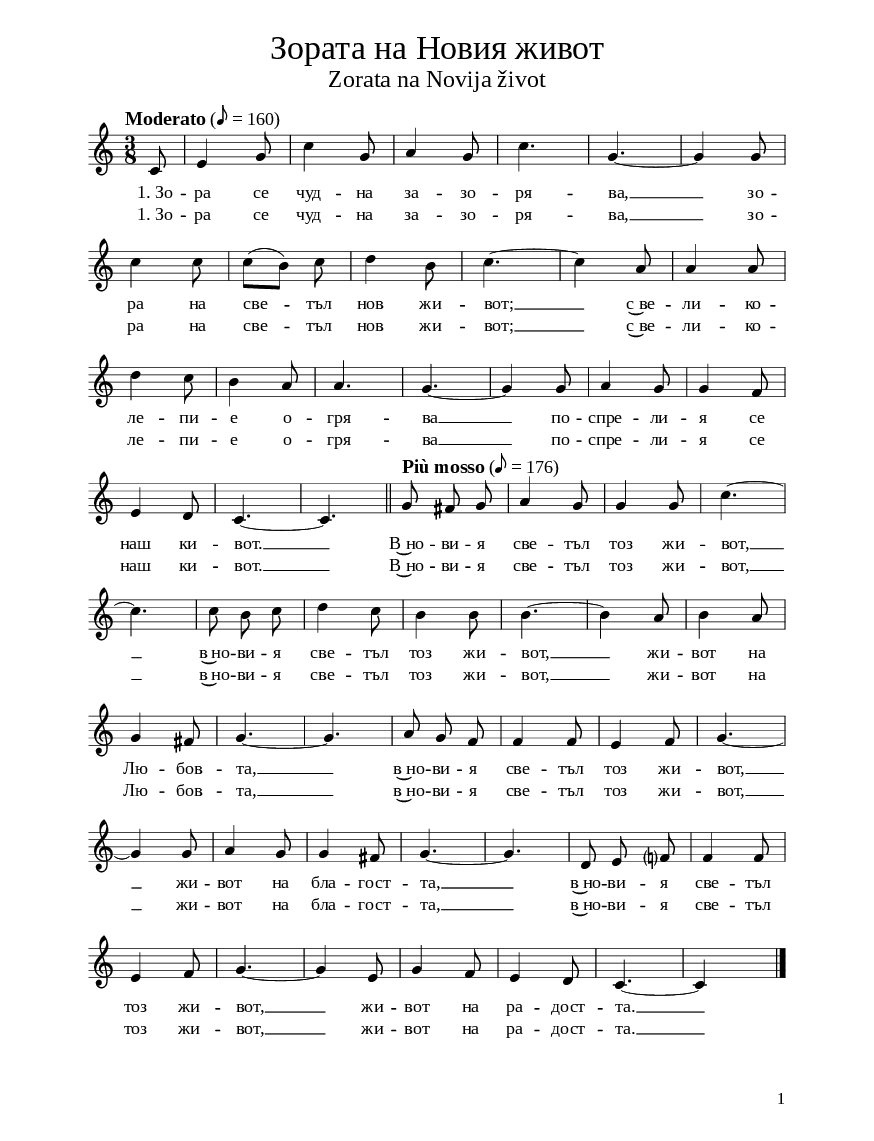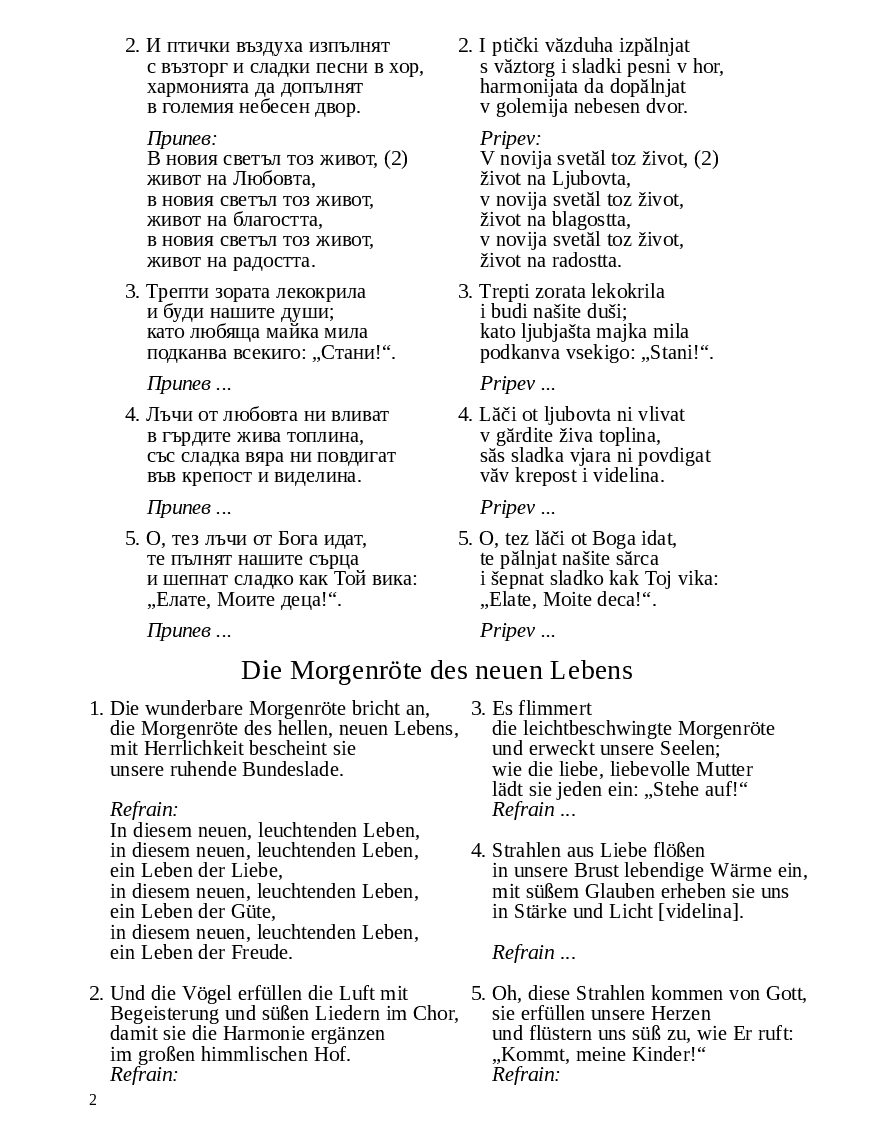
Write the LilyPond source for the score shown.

\version "2.24.3"

% include paper part and global functions
\include "include/globals.ily"

\bookpart {
  \label #'ref016
  \tocItem \markup "Зората на Новия живот – Zorata na Novija život"
  \include "include/bookpart-paper.ily"
  \score {
    \include "include/score-layout.ily"

    \new Voice \absolute  {
      \clef treble
      \key c \major
      \time 3/8
      \tempoFunc "Moderato" 8 "160"
      \partial 8
      \autoBeamOff
      c'8 |e'4 g'8|c''4 g'8 |a'4 g'8 |c''4.| g'4. ~ |  g'4 g'8 |\break
      c''4 c''8| \once \autoBeamOn c''8 ([  b'8  ])  \noBeam  c''8 |d''4 b'8  |c''4. ~ | c''4  a'8| a'4 a'8| \break
      d''4  c''8| b'4 a'8| a'4. | g'4. ~ | g'4  g'8 | a'4 g'8 | g'4 f'8 | \break
      e'4 d'8| c'4. ~ | c'4.  | \bar "||"
      \tempoFunc "Più mosso" 8 "176"
      g'8  fis'8 g'8 | a'4 g'8 | g'4 g'8 | c''4. ~ | \break
      c''4.  | c''8 b'8 c''8| d''4 c''8 | b'4  b'8 | b'4. ~ | b'4   a'8| b'4 a'8 | \break
      g'4 fis'8 | g'4. ~ | g'4.  | a'8 g'8 f'8 | f'4 f'8 | e'4 f'8 | g'4. ~ | \break
      g'4  g'8 | a'4 g'8 | g'4 fis'8 | g'4. ~ | g'4. | d'8 e'8 f'?8| f'4 f'8 | \break
      e'4 f'8 | g'4. ~ |g'4  e'8 | g'4 f'8 | e'4 d'8 | c'4. ~ | c' 4 s8 | \bar "|."
    }

    \addlyrics {
      "1. Зо" -- ра се чуд -- на за -- зо -- ря -- ва, __ зо --
      ра на све -- тъл нов жи -- вот; __ с~ве -- ли -- ко --
      ле -- пи -- е о -- гря -- ва __  по -- спре -- ли -- я се
      наш ки -- вот. __  В~но -- ви -- я све -- тъл тоз жи -- вот, __
      в~но -- ви -- я све -- тъл тоз жи -- вот, __  жи -- вот на
      Лю -- бов -- та, __   в~но -- ви -- я све -- тъл тоз жи -- вот, __
      жи -- вот на бла -- гост -- та, __  в~но -- ви -- я све -- тъл
      тоз жи -- вот, __  жи -- вот на ра -- дост -- та. __
    }

    \addlyrics {
      "1. Зо" -- ра се чуд -- на за -- зо -- ря -- ва, __ зо --
      ра на све -- тъл нов жи -- вот; __ с~ве -- ли -- ко --
      ле -- пи -- е о -- гря -- ва __  по -- спре -- ли -- я се
      наш ки -- вот. __  В~но -- ви -- я све -- тъл тоз жи -- вот, __
      в~но -- ви -- я све -- тъл тоз жи -- вот, __  жи -- вот на
      Лю -- бов -- та, __   в~но -- ви -- я све -- тъл тоз жи -- вот, __
      жи -- вот на бла -- гост -- та, __  в~но -- ви -- я све -- тъл
      тоз жи -- вот, __  жи -- вот на ра -- дост -- та. __
    }

    \header {
      title = \titleFunc "Зората на Новия живот" "Zorata na Novija život"
    }

    \midi{}
  } % score

  \pageBreak

  \markup \fontsize #+2.3 {
    \hspace #5
    \override #'(baseline-skip . 2.8)
    
    \column {
      \line { 2. И птички въздуха изпълнят }
      \line {   "   " с възторг и сладки песни в хор, }
      \line {   "   " хармонията да допълнят }
      \line {   "   " в големия небесен двор.}

      \vspace #0.5
      \line { "   " \italic {Припев: } }
      \line {  "   " В новия светъл тоз живот, (2) }
      \line { "   " живот на Любовта, }
      \line {  "   " в новия светъл тоз живот,}
      \line { "   " живот на благостта, }
      \line { "   "  в новия светъл тоз живот,}
      \line {  "   " живот на радостта.}
       \vspace #0.5

      \line { 3. Трепти зората лекокрила  }
      \line {   "   " и буди нашите души; }
      \line {   "   " като любяща майка мила}
      \line {   "   " подканва всекиго: „Стани!“.}

      \vspace #0.5
      \line { "   " \italic {Припев ...} }
       \vspace #0.5

      \line { 4. Лъчи от  любовта ни вливат }
      \line {   "   " в гърдите жива топлина, }
      \line {   "   " със сладка вяра ни повдигат }
      \line {   "   " във крепост и виделина. }

      \vspace #0.5
      \line { "   " \italic {Припев ...} }
       \vspace #0.5

      \line { 5.  О, тез лъчи от Бога идат, }
      \line {   "   " те пълнят нашите сърца }
      \line {   "   " и шепнат сладко как Той вика: }
      \line {   "   " „Елате, Mоите деца!“. }
       \vspace #0.5
      \line { "   " \italic {Припев ...} }
     \vspace #0.5
    }

    \hspace #4
    \override #'(baseline-skip . 2.8)
     \column {
      \line { 2. I ptički văzduha izpălnjat }
      \line {   "   " s văztorg i sladki pesni v hor, }
      \line {   "   " harmonijata da dopălnjat }
      \line {   "   " v golemija nebesen dvor.}

      \vspace #0.5
      \line { "   " \italic {Pripev: } }
      \line {  "   " V novija svetăl toz život, (2) }
      \line { "   " život na Ljubovta, }
      \line {  "   " v novija svetăl toz život,}
      \line { "   " život na blagostta, }
      \line { "   "  v novija svetăl toz život,}
      \line {  "   " život na radostta.}
       \vspace #0.5

      \line { 3. Trepti zorata lekokrila  }
      \line {   "   " i budi našite duši; }
      \line {   "   " kato ljubjašta majka mila}
      \line {   "   " podkanva vsekigo: „Stani!“.}

      \vspace #0.5
      \line { "   " \italic {Pripev ...} }
       \vspace #0.5

      \line { 4. Lăči ot  ljubovta ni vlivat }
      \line {   "   " v gărdite živa toplina, }
      \line {   "   " săs sladka vjara ni povdigat }
      \line {   "   " văv krepost i videlina. }

      \vspace #0.5
      \line { "   " \italic {Pripev ...} }
       \vspace #0.5

      \line { 5.  O, tez lăči ot Boga idat, }
      \line {   "   " te pălnjat našite sărca }
      \line {   "   " i šepnat sladko kak Toj vika: }
      \line {   "   " „Elate, Moite deca!“. }
       \vspace #0.5
      \line { "   " \italic {Pripev ...} }
     \vspace #0.5
    }
  } % markup

  \markup \empty-one

  % include foreign translation(s) of the song
  \version "2.24.3"

\markup \fill-line { \fontsize #deTitleFontSize "Die Morgenröte des neuen Lebens" }
\markup \null
\markup \null
\markup \fontsize #+2.3 {

  \override #'(baseline-skip . 2.8)

  \column {
    \line { 1. Die wunderbare Morgenröte bricht an, }
    \line {   "   " die Morgenröte des hellen, neuen Lebens, }
    \line {   "   " mit Herrlichkeit bescheint sie}
    \line {   "   " unsere ruhende Bundeslade.}
    \line { " " }
    \line { "   " \italic { Refrain:}  }
    \line {   "   "In diesem neuen, leuchtenden Leben, }
     \line {   "   "in diesem neuen, leuchtenden Leben, }
    \line {   "   "ein Leben der Liebe, }
    \line {   "   " in diesem neuen, leuchtenden Leben, }
    \line {   "   " ein Leben der Güte, }
    \line {   "   "in diesem neuen, leuchtenden Leben, }
    \line {   "   "ein Leben der Freude.}

    \line { " " }
    \line { 2. Und die Vögel erfüllen die Luft mit }
    \line {   "   "Begeisterung und süßen Liedern im Chor, }
    \line {   "   " damit sie die Harmonie ergänzen }
    \line {   "   " im großen himmlischen Hof. }

    \line { "   " \italic { Refrain:}  }

  }
 \hspace #1
  \override #'(baseline-skip . 2.8)
 

  \column {
    \line { 3. Es flimmert  }
    \line {   "   " die leichtbeschwingtе Morgenröte }
    \line {   "   " und erweckt unsere Seelen; }
    \line {   "   " wie die liebe, liebevolle Mutter }
    \line {   "   " lädt sie jeden ein: „Stehe auf!“ }
    \line { "   " \italic { Refrain } ... }
    \line { " " }

    \line { 4. Strahlen aus Liebe flößen }
    \line {   "   " in unsere Brust lebendige Wärme ein, }
    \line {   "   " mit süßem Glauben erheben sie uns }
    \line {   "   " in Stärke und Licht [videlina].}

    \line { " " }
    \line { "   " \italic { Refrain } ... }

    \line { " " }
    \line { 5. Oh, diese Strahlen kommen von Gott, }
    \line {   "   " sie erfüllen unsere Herzen }
    \line {   "   " und flüstern uns süß zu, wie Er ruft: }
    \line {   "   " „Kommt, meine Kinder!“}
    \line { "   " \italic { Refrain:}  }

  }
}


} % bookpart
